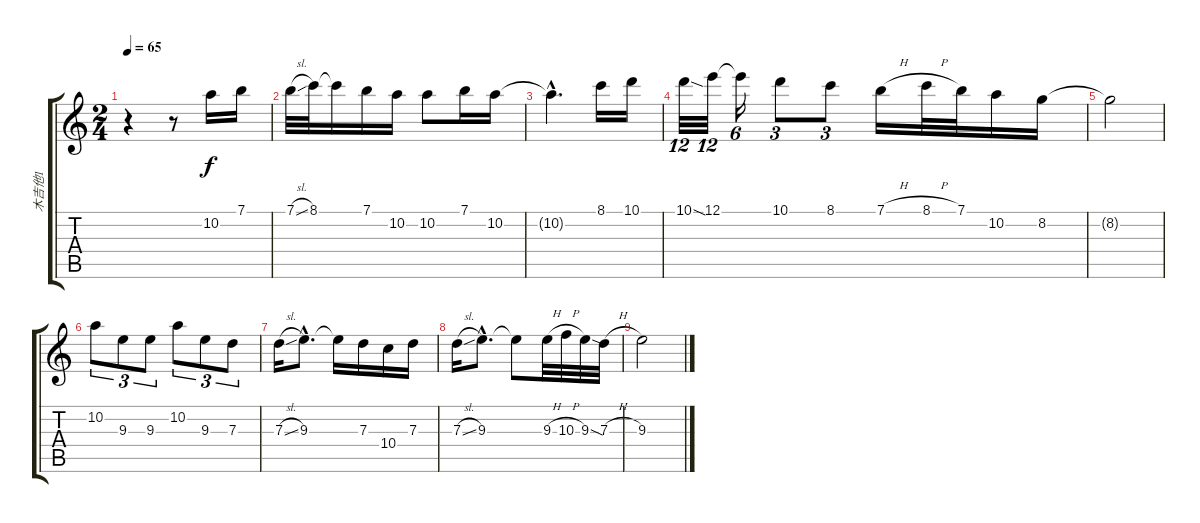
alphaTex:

\track ("木吉他1" "木吉他1") {instrument acousticguitarnylon}
\staff {score tabs}
\tuning (E4 B3 G3 D3 A2 E2) {hide}
\ts (2 4)
\tempo 65
\clef g2
\ks c
r.4{dy f instrument acousticguitarnylon} r.8 10.2.16 7.1.16 |
7.1{sl}.32 8.1.32 8.1{t}.16 7.1.16 10.2.16 10.2.8 7.1.16 10.2.16 |
10.2{hac t}.4{d} 8.1.16 10.1.16 |
10.1{sod}.32{tu (12 8)} 12.1.32{tu (12 8)} 12.1{t}.16{tu (6 4)} 10.1.8{tu (3 2)} 8.1.8{tu (3 2)} 7.1{h}.16 8.1{h}.32 7.1.32 10.2.16 8.2.16 |
8.2{t}.2 |
10.2.8{tu (3 2)} 9.3.8{tu (3 2)} 9.3.8{tu (3 2)} 10.2.8{tu (3 2)} 9.3.8{tu (3 2)} 7.3.8{tu (3 2)} |
7.3{sl}.16 9.3{hac}.8{d} 9.3{t}.16 7.3.16 10.4.16 7.3.16 |
7.3{sl}.16 9.3{hac}.8{d} 9.3{t}.8 9.3{h}.32 10.3{h}.32 9.3{sod}.32 7.3{h}.32 |
9.3.2
